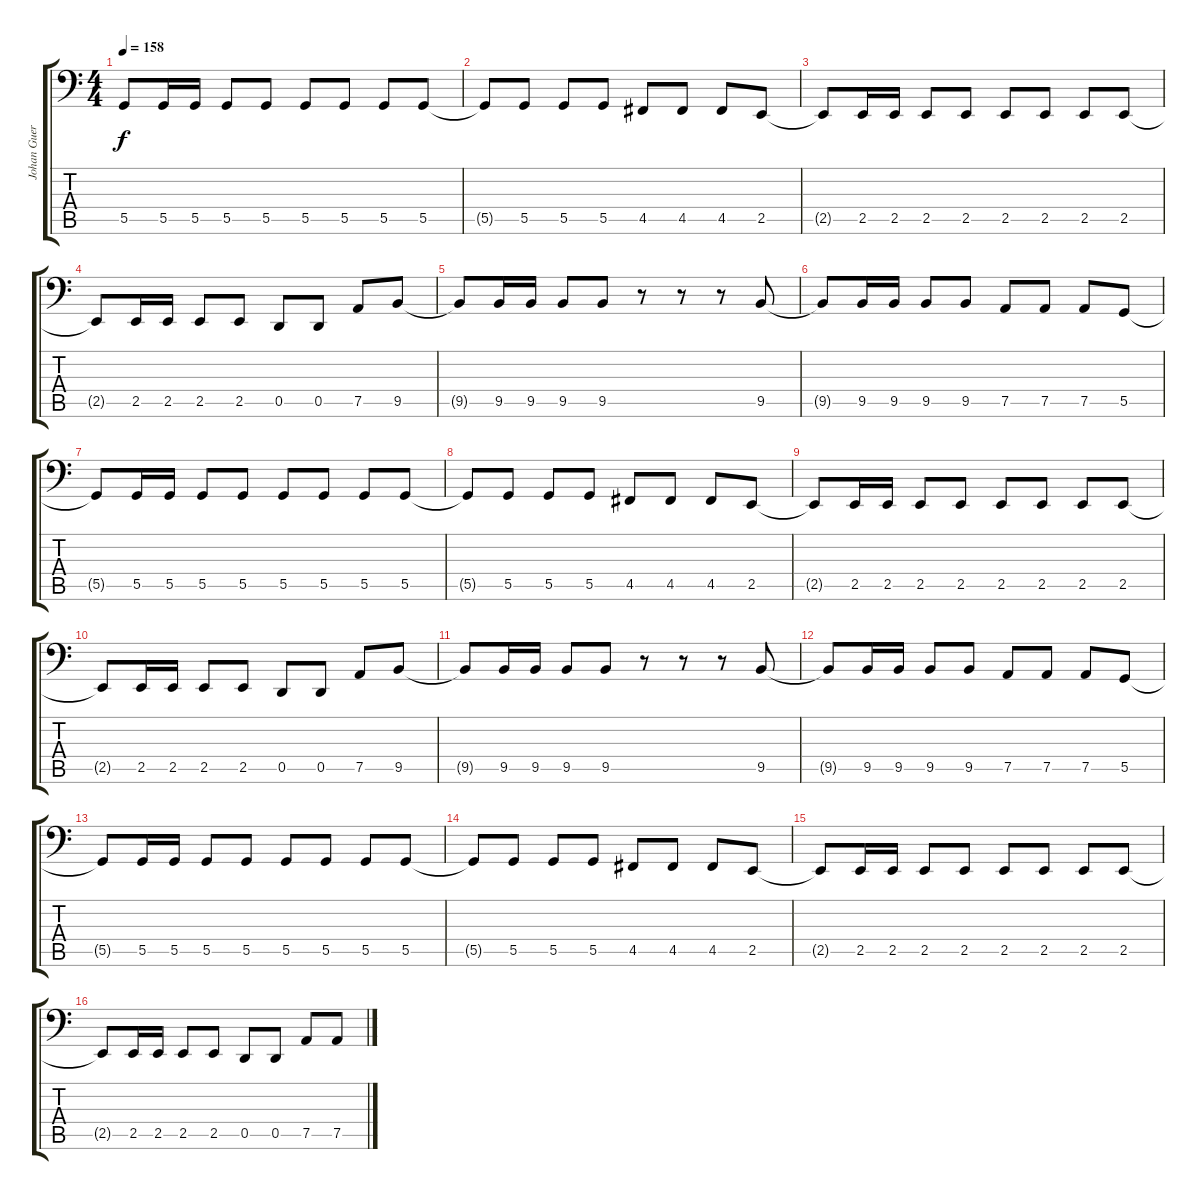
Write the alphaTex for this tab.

\track ("Johan Guerra" "Johan Guer") {instrument electricbassfinger}
\staff {score tabs}
\tuning (C3 G2 D2 A1 D1 B0) {hide}
\ts (4 4)
\tempo 158
\clef f4
\ks c
5.5{t}.8{dy f} 5.5.16 5.5.16 5.5.8 5.5.8 5.5.8 5.5.8 5.5.8 5.5.8 |
5.5{t}.8 5.5.8 5.5.8 5.5.8 4.5.8 4.5.8 4.5.8 2.5.8 |
2.5{t}.8 2.5.16 2.5.16 2.5.8 2.5.8 2.5.8 2.5.8 2.5.8 2.5.8 |
2.5{t}.8 2.5.16 2.5.16 2.5.8 2.5.8 0.5.8 0.5.8 7.5.8 9.5.8 |
9.5{t}.8 9.5.16 9.5.16 9.5.8 9.5.8 r.8 r.8 r.8 9.5.8 |
9.5{t}.8 9.5.16 9.5.16 9.5.8 9.5.8 7.5.8 7.5.8 7.5.8 5.5.8 |
5.5{t}.8 5.5.16 5.5.16 5.5.8 5.5.8 5.5.8 5.5.8 5.5.8 5.5.8 |
5.5{t}.8 5.5.8 5.5.8 5.5.8 4.5.8 4.5.8 4.5.8 2.5.8 |
2.5{t}.8 2.5.16 2.5.16 2.5.8 2.5.8 2.5.8 2.5.8 2.5.8 2.5.8 |
2.5{t}.8 2.5.16 2.5.16 2.5.8 2.5.8 0.5.8 0.5.8 7.5.8 9.5.8 |
9.5{t}.8 9.5.16 9.5.16 9.5.8 9.5.8 r.8 r.8 r.8 9.5.8 |
9.5{t}.8 9.5.16 9.5.16 9.5.8 9.5.8 7.5.8 7.5.8 7.5.8 5.5.8 |
5.5{t}.8 5.5.16 5.5.16 5.5.8 5.5.8 5.5.8 5.5.8 5.5.8 5.5.8 |
5.5{t}.8 5.5.8 5.5.8 5.5.8 4.5.8 4.5.8 4.5.8 2.5.8 |
2.5{t}.8 2.5.16 2.5.16 2.5.8 2.5.8 2.5.8 2.5.8 2.5.8 2.5.8 |
2.5{t}.8 2.5.16 2.5.16 2.5.8 2.5.8 0.5.8 0.5.8 7.5.8 7.5.8
